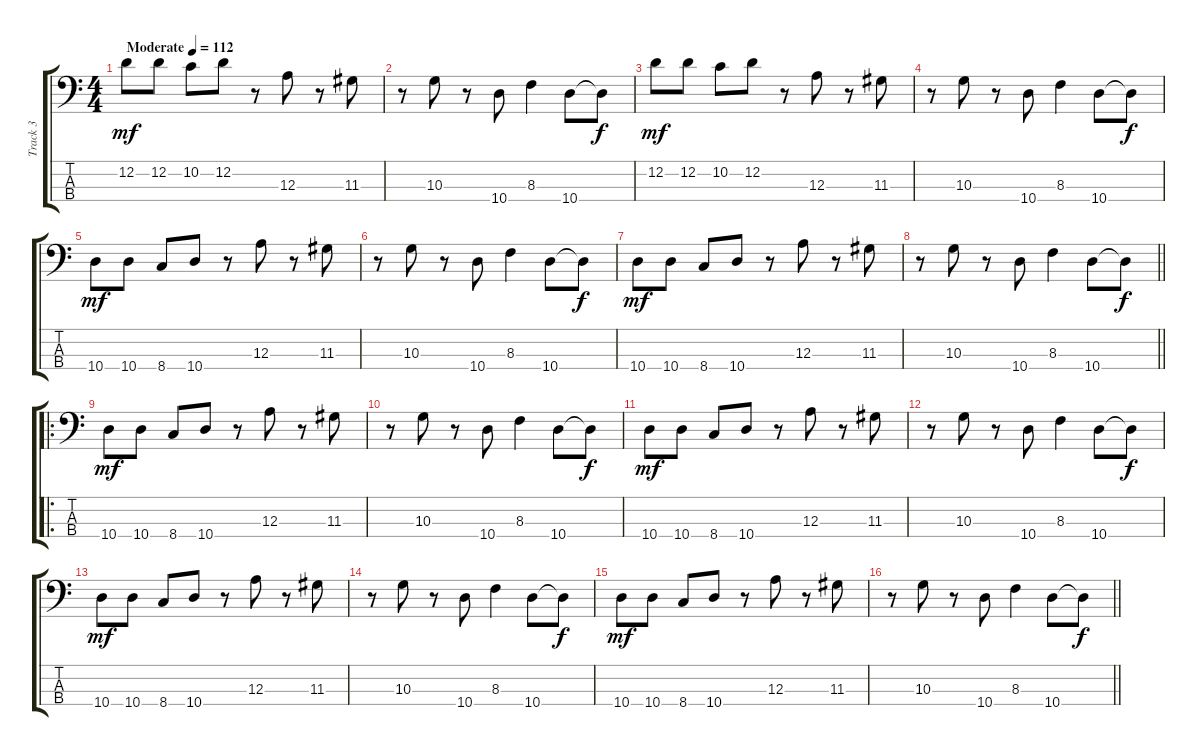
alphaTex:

\track ("Track 3" "Track 3") {instrument electricbassfinger}
\staff {score tabs}
\tuning (G2 D2 A1 E1) {hide}
\ts (4 4)
\tempo (112 "Moderate")
\clef f4
\ks c
12.2.8{dy mf instrument electricbassfinger} 12.2.8 10.2.8 12.2.8 r.8 12.3.8 r.8 11.3.8 |
r.8 10.3.8 r.8 10.4.8 8.3.4 10.4.8 10.4{t}.8{dy f} |
12.2.8{dy mf} 12.2.8 10.2.8 12.2.8 r.8 12.3.8 r.8 11.3.8 |
r.8 10.3.8 r.8 10.4.8 8.3.4 10.4.8 10.4{t}.8{dy f} |
10.4.8{dy mf} 10.4.8 8.4.8 10.4.8 r.8 12.3.8 r.8 11.3.8 |
r.8 10.3.8 r.8 10.4.8 8.3.4 10.4.8 10.4{t}.8{dy f} |
10.4.8{dy mf} 10.4.8 8.4.8 10.4.8 r.8 12.3.8 r.8 11.3.8 |
\barLineRight lightlight
r.8 10.3.8 r.8 10.4.8 8.3.4 10.4.8 10.4{t}.8{dy f} |
\ro
10.4.8{dy mf} 10.4.8 8.4.8 10.4.8 r.8 12.3.8 r.8 11.3.8 |
r.8 10.3.8 r.8 10.4.8 8.3.4 10.4.8 10.4{t}.8{dy f} |
10.4.8{dy mf} 10.4.8 8.4.8 10.4.8 r.8 12.3.8 r.8 11.3.8 |
r.8 10.3.8 r.8 10.4.8 8.3.4 10.4.8 10.4{t}.8{dy f} |
10.4.8{dy mf} 10.4.8 8.4.8 10.4.8 r.8 12.3.8 r.8 11.3.8 |
r.8 10.3.8 r.8 10.4.8 8.3.4 10.4.8 10.4{t}.8{dy f} |
10.4.8{dy mf} 10.4.8 8.4.8 10.4.8 r.8 12.3.8 r.8 11.3.8 |
\barLineRight lightlight
r.8 10.3.8 r.8 10.4.8 8.3.4 10.4.8 10.4{t}.8{dy f}
